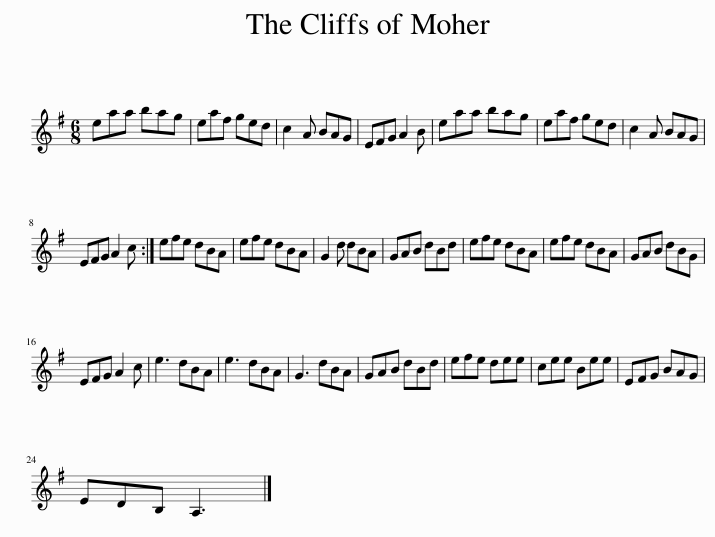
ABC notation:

X:1
L:1/8
M:6/8
I:linebreak $
K:G
V:1 treble
V:1
 eaa bag | eaf ged | c2 A BAG | EFG A2 B | eaa bag | %5
 eaf ged | c2 A BAG |$ EFG A2 c :| efe dBA | efe dBA | %10
 G2 d dBA | GAB dBd | efe dBA | efe dBA | GAB dBG |$ %15
 EFG A2 c | e3 dBA | e3 dBA | G3 dBA | GAB dBd | %20
 efe dee | cee Bee | EFG BAG |$ EDB, A,3 |] %24
